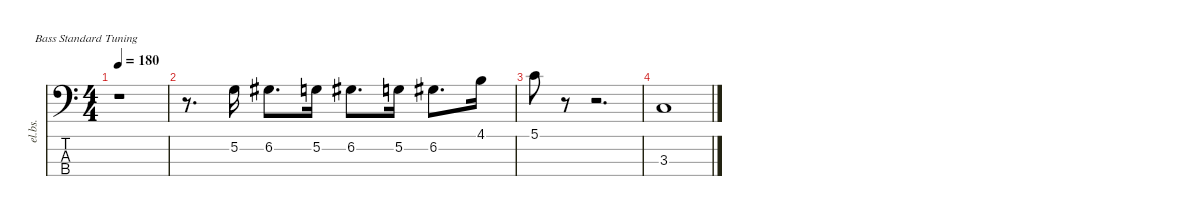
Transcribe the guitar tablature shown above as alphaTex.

\defaultSystemsLayout 4
\hideDynamics
\bracketExtendMode nobrackets
\otherSystemsTrackNameOrientation horizontal
\track ("Bass" "el.bs.") {instrument electricbassfinger}
\staff {score tabs}
\tuning (G2 D2 A1 E1)
\ts (4 4)
\tempo 180
\clef f4
\ks c
r.1{dy mf} |
r.8{d} 5.2.16{dy f} 6.2{acc #}.8{d} 5.2.16 6.2{acc #}.8{d} 5.2.16 6.2{acc #}.8{d} 4.1.16 |
5.1.8 r.8 r.2{d} |
3.3.1
